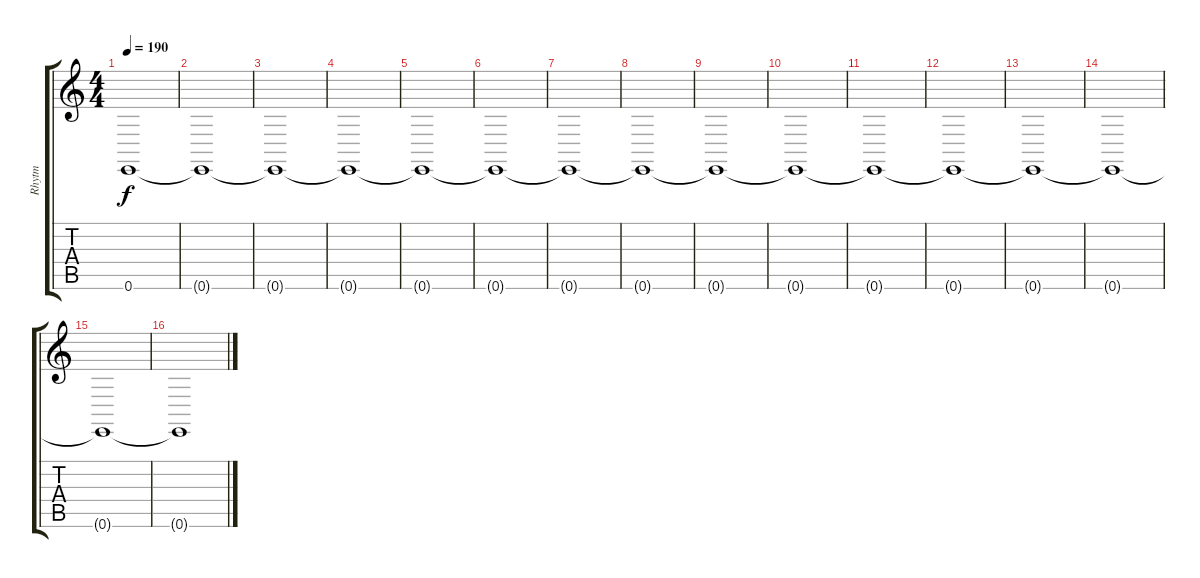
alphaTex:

\track ("Rhytm" "Rhytm") {instrument helicopter}
\staff {score tabs}
\tuning (E4 B3 G3 D3 A2 E2) {hide}
\ts (4 4)
\tempo 190
\clef g2
\ks c
0.6.1{dy f instrument helicopter} |
0.6{t}.1 |
0.6{t}.1 |
0.6{t}.1 |
0.6{t}.1 |
0.6{t}.1 |
0.6{t}.1 |
0.6{t}.1 |
0.6{t}.1 |
0.6{t}.1 |
0.6{t}.1 |
0.6{t}.1 |
0.6{t}.1 |
0.6{t}.1 |
0.6{t}.1 |
0.6{t}.1
